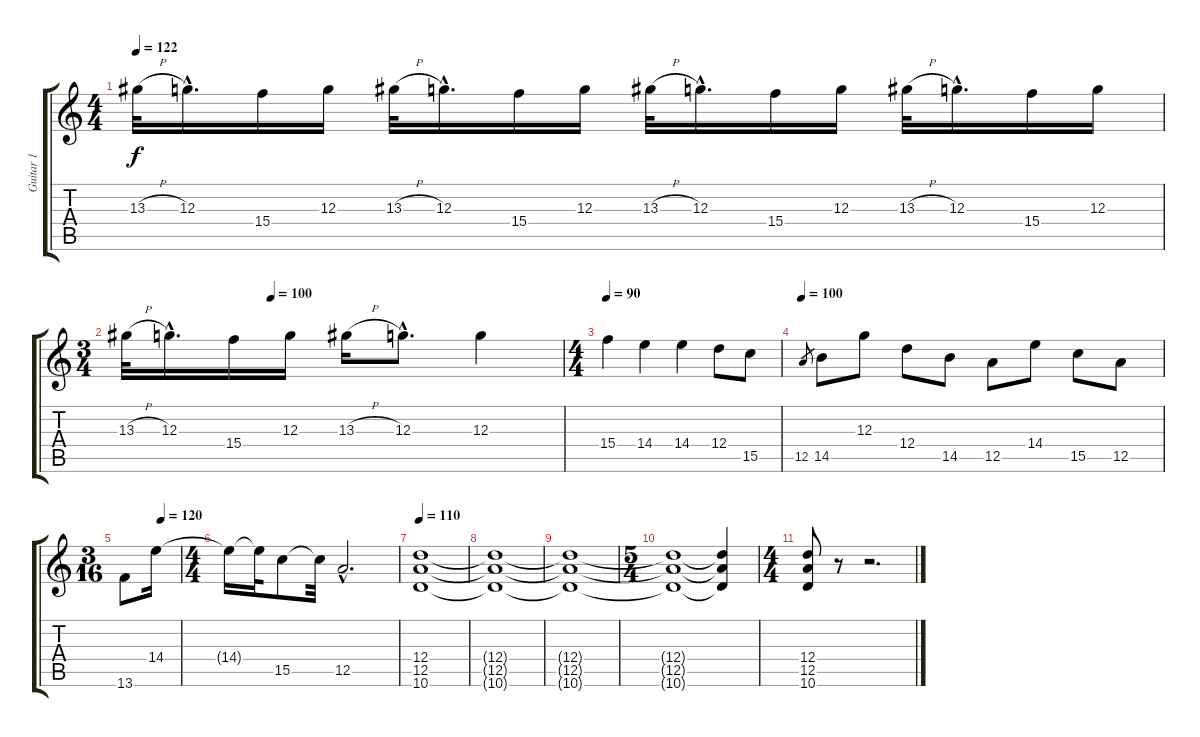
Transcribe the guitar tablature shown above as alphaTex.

\track ("Guitar 1" "Guitar 1") {instrument electricguitarjazz}
\staff {score tabs}
\tuning (E4 B3 G3 D3 A2 E2) {hide}
\ts (4 4)
\tempo 122
\clef g2
\ks c
13.3{h}.32{dy f} 12.3{hac}.16{d} 15.4.16 12.3.16 13.3{h}.32 12.3{hac}.16{d} 15.4.16 12.3.16 13.3{h}.32 12.3{hac}.16{d} 15.4.16 12.3.16 13.3{h}.32 12.3{hac}.16{d} 15.4.16 12.3.16 |
\ts (3 4)
\tempo (100 0.3333333333333333)
13.3{h}.32 12.3{hac}.16{d} 15.4.16 12.3.16 13.3{h}.16 12.3{hac}.8{d} 12.3.4 |
\ts (4 4)
\tempo 90
15.4.4 14.4.4 14.4.4 12.4.8 15.5.8 |
\tempo 100
12.5.8{gr} 14.5.8 12.3.8 12.4.8 14.5.8 12.5.8 14.4.8 15.5.8 12.5.8 |
\ts (3 16)
\tempo (120 0.6666666666666666)
13.6.8 14.4.16 |
\ts (4 4)
14.4{t}.16 14.4{t}.32 15.5.8 15.5{t}.32 12.5{hac}.2{d} |
\tempo 110
(12.4 12.5 10.6).1 |
(12.4{t} 12.5{t} 10.6{t}).1 |
(12.4{t} 12.5{t} 10.6{t}).1 |
\ts (5 4)
(12.4{t} 12.5{t} 10.6{t}).1 (12.4{t} 12.5{t} 10.6{t}).4 |
\ts (4 4)
(12.4 12.5 10.6).8 r.8 r.2{d}
